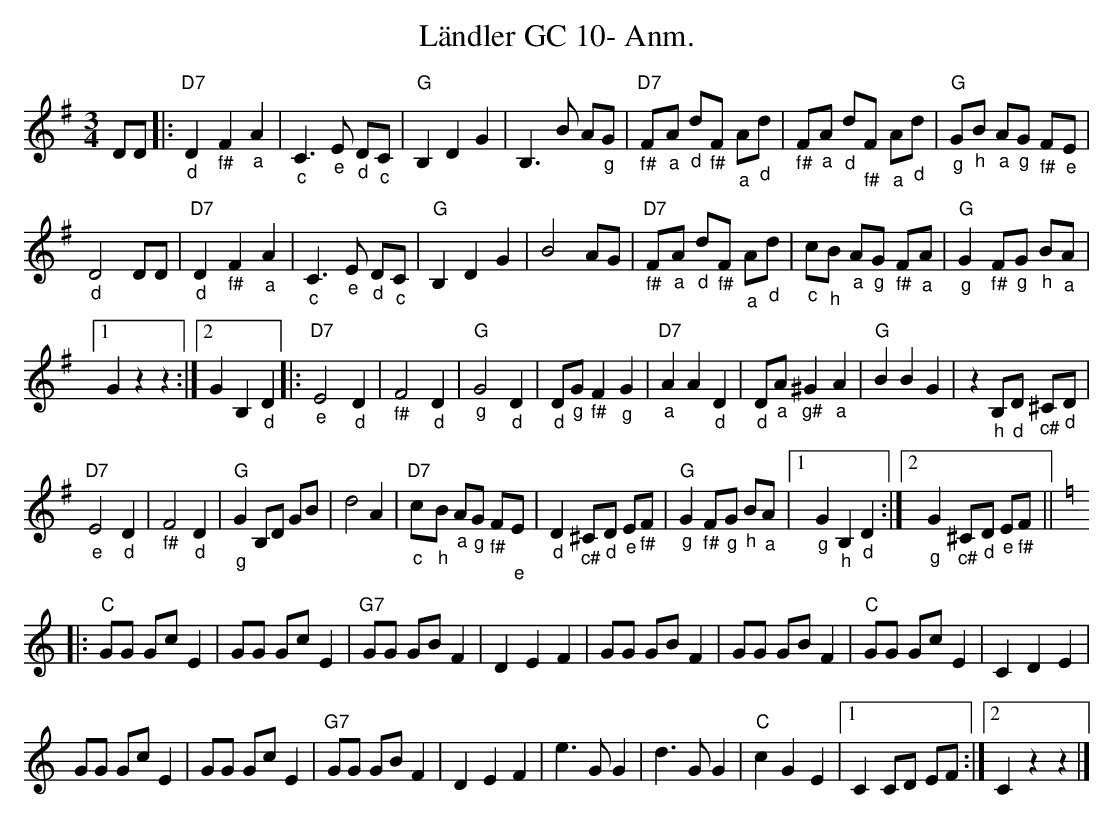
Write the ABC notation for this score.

X:1
T:Ländler GC 10- Anm.
M:3/4
L:1/8
K:Gmaj
DD |: "D7""_d"D2"_f#"F2"_a"A2 | "_c"C3"_e"E "_d"D"_c"C | "G"B,2D2G2 | B,3B A"_g"G | "D7""_f#"F"_a"A "_d"d"_f#"F "_a"A"_d"d | "_f#"F"_a"A "_d"d"_f#"F "_a"A"_d"d | "G""_g"G"_h"B "_a"A"_g"G "_f#"F"_e"E |
"_d"D4 DD | "D7""_d"D2"_f#"F2"_a"A2 | "_c"C3"_e"E "_d"D"_c"C | "G"B,2D2G2 | B4 AG | "D7""_f#"F"_a"A "_d"d"_f#"F "_a"A"_d"d | "_c"c"_h"B "_a"A"_g"G "_f#"F"_a"A | "G""_g"G2 "_f#"F"_g"G "_h"B"_a"A |1
G2 z2z2 :|2 G2B,2"_d"D2 |: "D7""_e"E4"_d"D2 | "_f#"F4"_d"D2 | "G""_g"G4"_d"D2 | "_d"D"_g"G "_f#"F2"_g"G2 | "D7""_a"A2A2"_d"D2 | "_d"D"_a"A "_g#"^G2 "_a"A2 | "G"B2B2G2 | z2 "_h"B,"_d"D "_c#"^C"_d"D |
"D7""_e"E4"_d"D2 | "_f#"F4"_d"D2 | "G""_g"G2 B,D GB | d4A2 | "D7""_c"c"_h"B "_a"A"_g"G "_f#"F"_e"E | "_d"D2 "_c#"^C"_d"D "_e"E"_f#"F | "G""_g"G2 "_f#"F"_g"G "_h"B"_a"A |1 "_g"G2"_h"B,2"_d"D2 :|2 "_g"G2 "_c#"^C"_d"D "_e"E"_f#"F ||
|: [K:Cmaj] "C"GG Gc E2 | GG Gc E2 | "G7"GG GB F2 | D2E2F2 | GG GB F2 | GG GB F2 | "C"GG Gc E2 | C2D2E2 |
GG Gc E2 |GG Gc E2 |"G7"GG GB F2 | D2E2F2 | e3G G2 | d3G G2 | "C"c2G2E2 |1 C2CD EF :|2 C2 z2z2 |]
